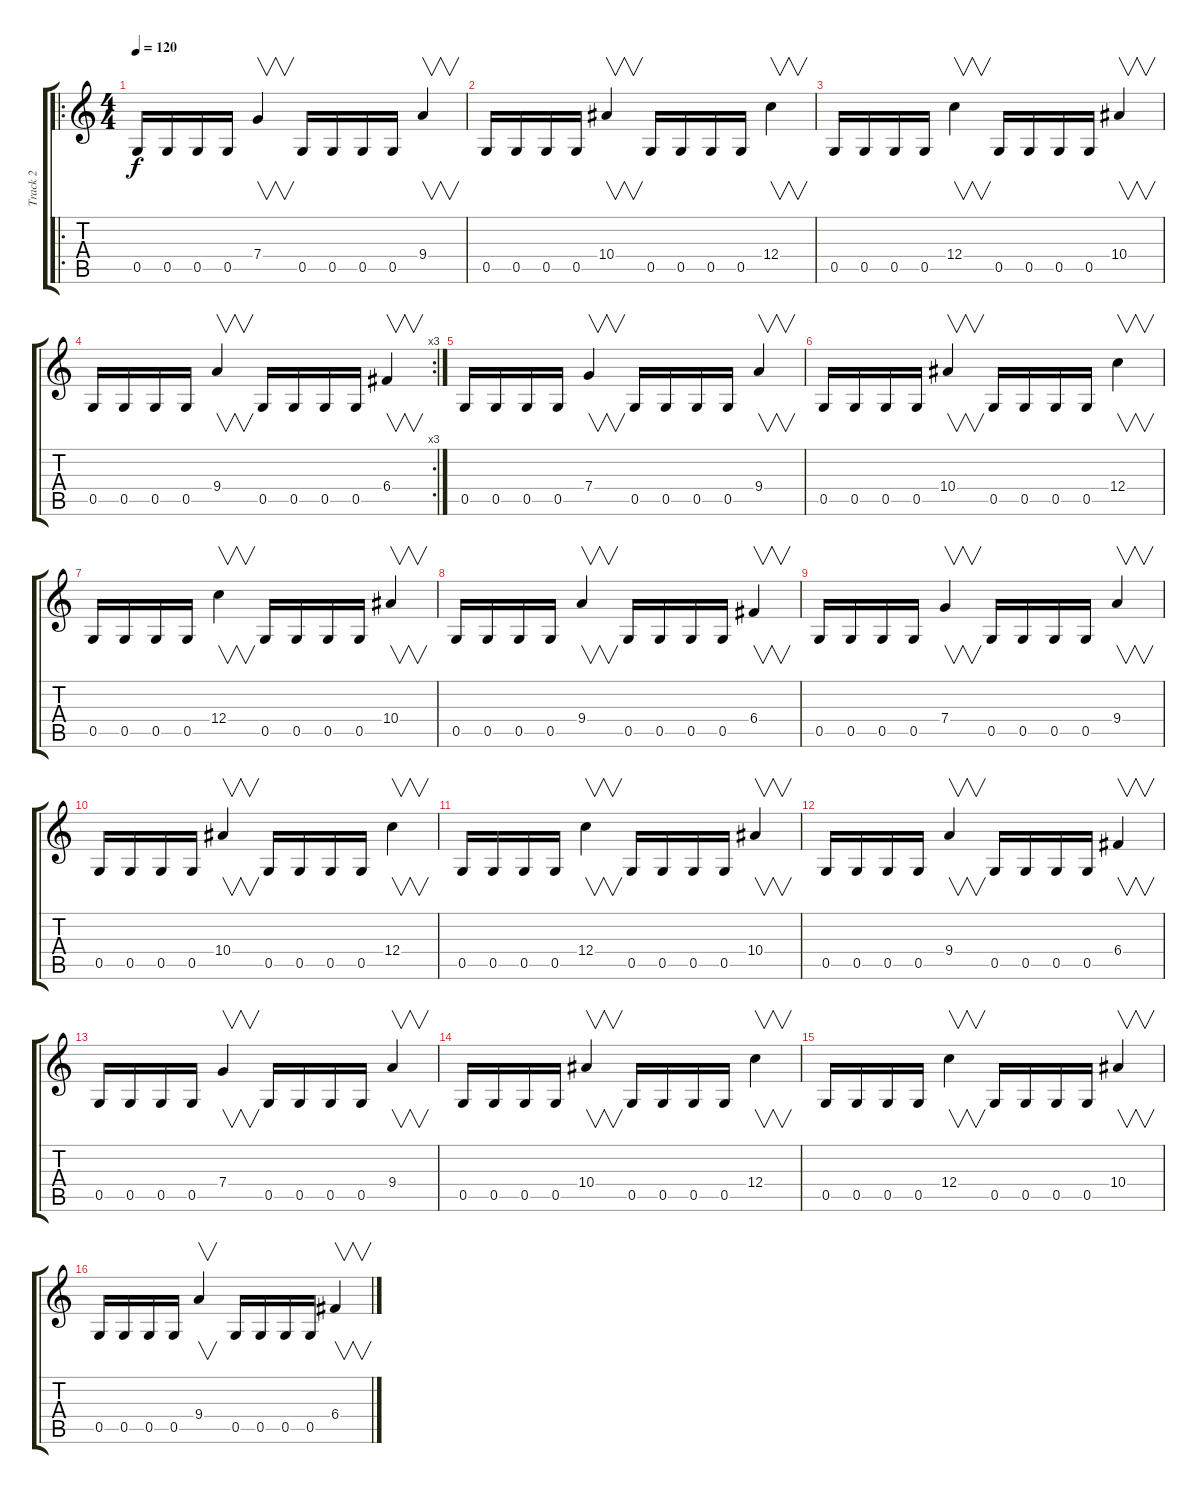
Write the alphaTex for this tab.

\track ("Track 2" "Track 2") {instrument distortionguitar}
\staff {score tabs}
\tuning (D4 A3 F3 C3 G2 D2) {hide}
\ro
\ts (4 4)
\tempo 120
\clef g2
\ks c
0.5.16{dy f} 0.5.16 0.5.16 0.5.16 7.4.4{v} 0.5.16 0.5.16 0.5.16 0.5.16 9.4.4{v} |
0.5.16 0.5.16 0.5.16 0.5.16 10.4.4{v} 0.5.16 0.5.16 0.5.16 0.5.16 12.4.4{v} |
0.5.16 0.5.16 0.5.16 0.5.16 12.4.4{v} 0.5.16 0.5.16 0.5.16 0.5.16 10.4.4{v} |
\rc 3
0.5.16 0.5.16 0.5.16 0.5.16 9.4.4{v} 0.5.16 0.5.16 0.5.16 0.5.16 6.4.4{v} |
0.5.16 0.5.16 0.5.16 0.5.16 7.4.4{v} 0.5.16 0.5.16 0.5.16 0.5.16 9.4.4{v} |
0.5.16 0.5.16 0.5.16 0.5.16 10.4.4{v} 0.5.16 0.5.16 0.5.16 0.5.16 12.4.4{v} |
0.5.16 0.5.16 0.5.16 0.5.16 12.4.4{v} 0.5.16 0.5.16 0.5.16 0.5.16 10.4.4{v} |
0.5.16 0.5.16 0.5.16 0.5.16 9.4.4{v} 0.5.16 0.5.16 0.5.16 0.5.16 6.4.4{v} |
0.5.16 0.5.16 0.5.16 0.5.16 7.4.4{v} 0.5.16 0.5.16 0.5.16 0.5.16 9.4.4{v} |
0.5.16 0.5.16 0.5.16 0.5.16 10.4.4{v} 0.5.16 0.5.16 0.5.16 0.5.16 12.4.4{v} |
0.5.16 0.5.16 0.5.16 0.5.16 12.4.4{v} 0.5.16 0.5.16 0.5.16 0.5.16 10.4.4{v} |
0.5.16 0.5.16 0.5.16 0.5.16 9.4.4{v} 0.5.16 0.5.16 0.5.16 0.5.16 6.4.4{v} |
0.5.16 0.5.16 0.5.16 0.5.16 7.4.4{v} 0.5.16 0.5.16 0.5.16 0.5.16 9.4.4{v} |
0.5.16 0.5.16 0.5.16 0.5.16 10.4.4{v} 0.5.16 0.5.16 0.5.16 0.5.16 12.4.4{v} |
0.5.16 0.5.16 0.5.16 0.5.16 12.4.4{v} 0.5.16 0.5.16 0.5.16 0.5.16 10.4.4{v} |
0.5.16 0.5.16 0.5.16 0.5.16 9.4.4{v} 0.5.16 0.5.16 0.5.16 0.5.16 6.4.4{v}
